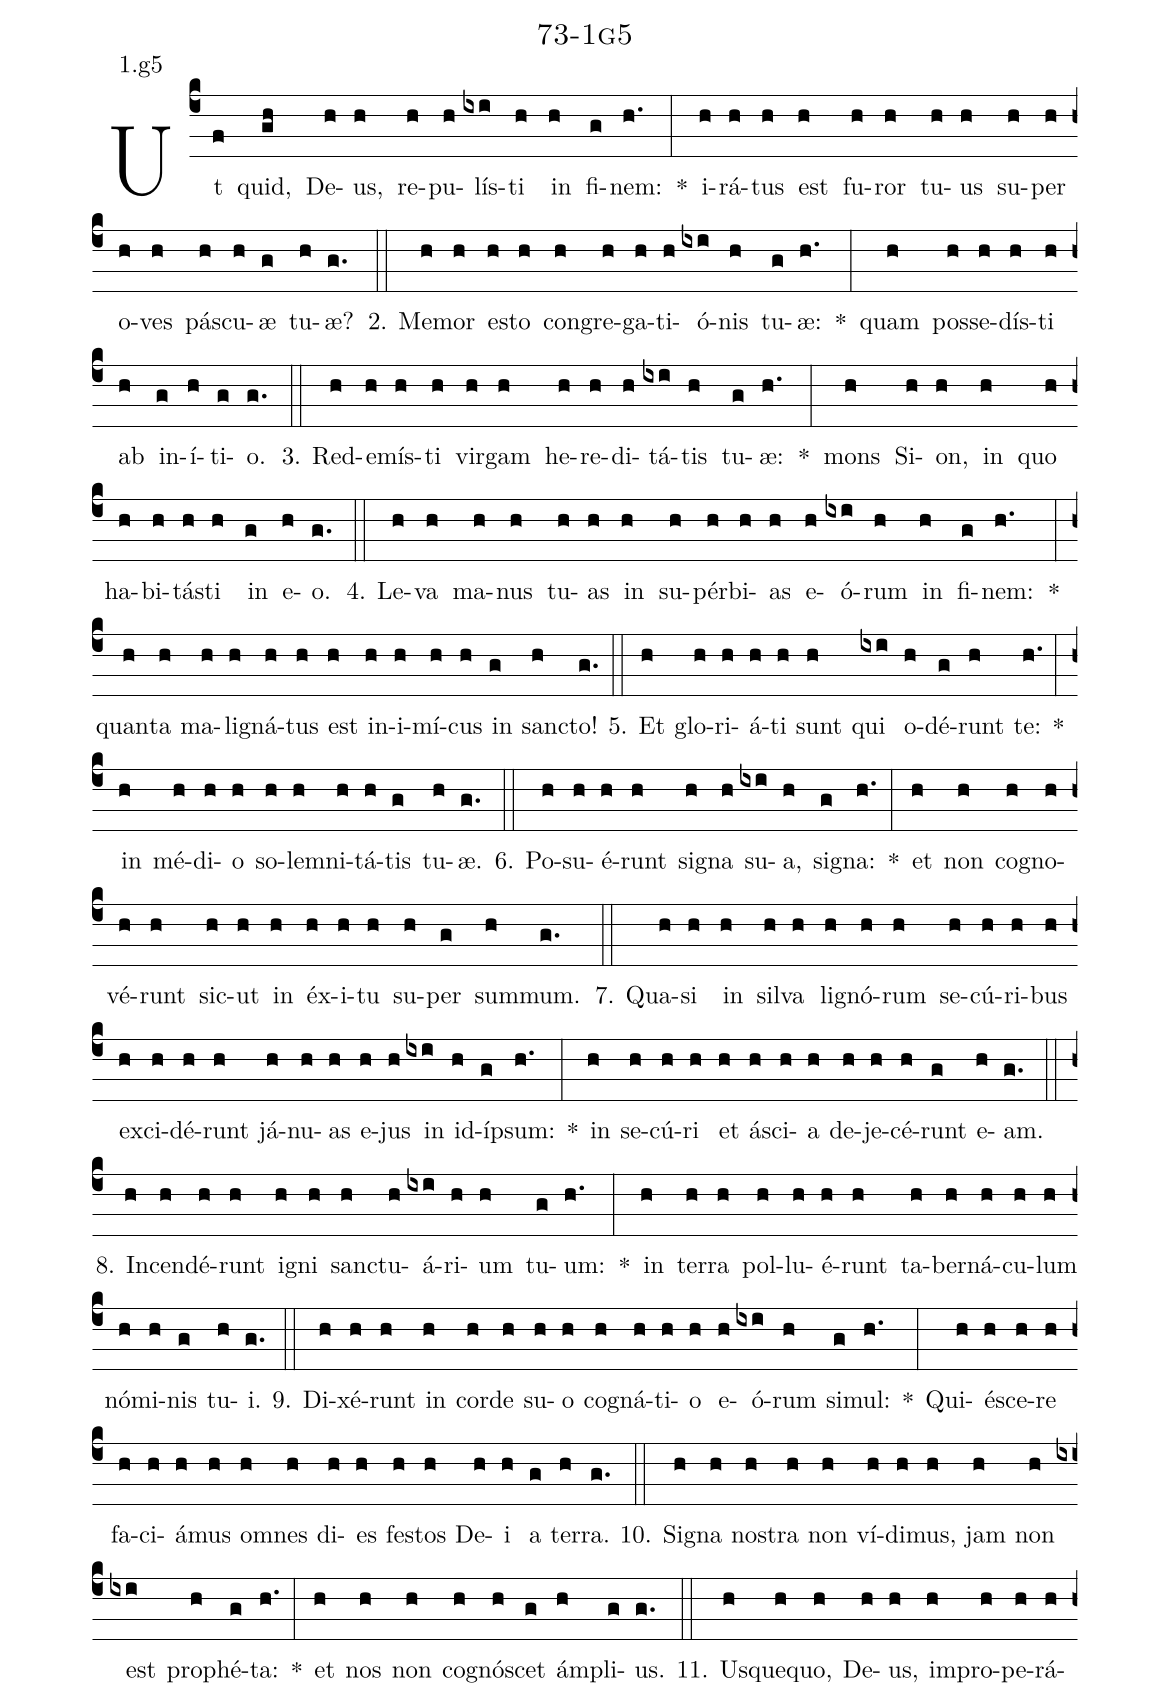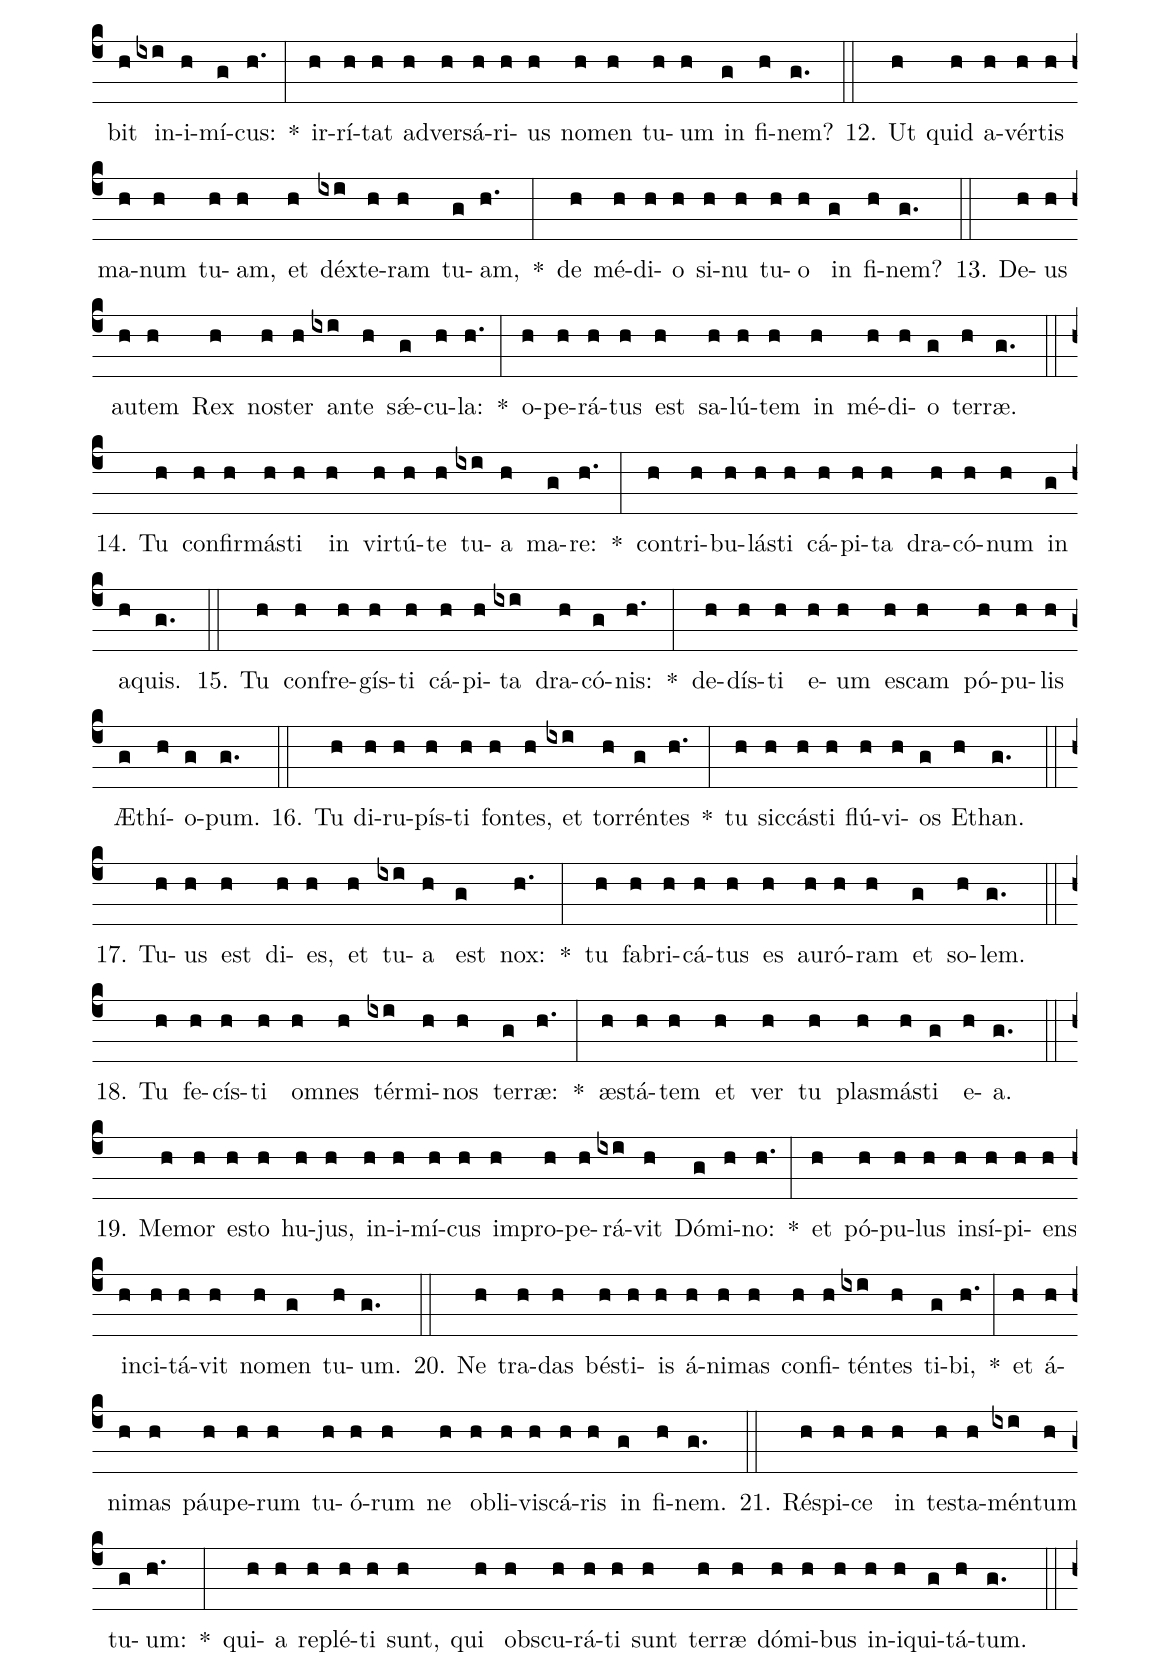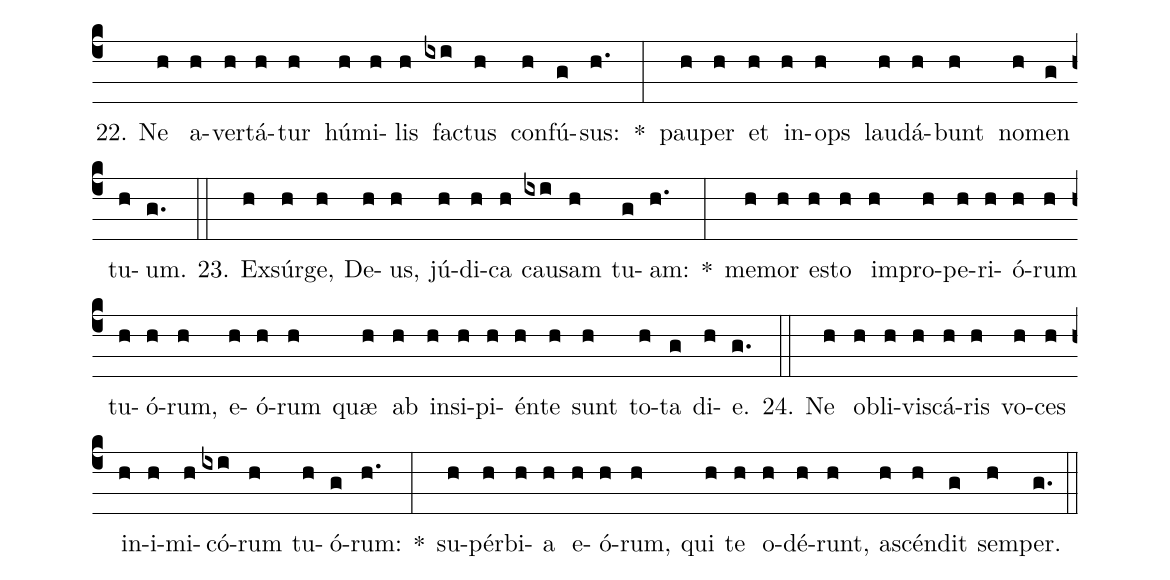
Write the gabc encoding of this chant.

name: 73-1g5;
annotation: 1.g5;
%%
(c4)Ut(f) quid,(gh) De(h)us,(h) re(h)pu(h)lís(ixi)ti(h) in(h) fi(g)nem:(h.) *(:) i(h)rá(h)tus(h) est(h) fu(h)ror(h) tu(h)us(h) su(h)per(h) o(h)ves(h) pás(h)cu(h)æ(g) tu(h)æ?(g.) (::)
2. Me(h)mor(h) es(h)to(h) con(h)gre(h)ga(h)ti(h)ó(ixi)nis(h) tu(g)æ:(h.) *(:) quam(h) pos(h)se(h)dís(h)ti(h) ab(h) in(g)í(h)ti(g)o.(g.) (::)
3. Red(h)e(h)mís(h)ti(h) vir(h)gam(h) he(h)re(h)di(h)tá(ixi)tis(h) tu(g)æ:(h.) *(:) mons(h) Si(h)on,(h) in(h) quo(h) ha(h)bi(h)tás(h)ti(h) in(g) e(h)o.(g.) (::)
4. Le(h)va(h) ma(h)nus(h) tu(h)as(h) in(h) su(h)pér(h)bi(h)as(h) e(h)ó(ixi)rum(h) in(h) fi(g)nem:(h.) *(:) quan(h)ta(h) ma(h)li(h)gná(h)tus(h) est(h) in(h)i(h)mí(h)cus(h) in(g) sanc(h)to!(g.) (::)
5. Et(h) glo(h)ri(h)á(h)ti(h) sunt(h) qui(ixi) o(h)dé(g)runt(h) te:(h.) *(:) in(h) mé(h)di(h)o(h) so(h)lem(h)ni(h)tá(h)tis(g) tu(h)æ.(g.) (::)
6. Po(h)su(h)é(h)runt(h) si(h)gna(h) su(ixi)a,(h) si(g)gna:(h.) *(:) et(h) non(h) co(h)gno(h)vé(h)runt(h) sic(h)ut(h) in(h) éx(h)i(h)tu(h) su(h)per(g) sum(h)mum.(g.) (::)
7. Qua(h)si(h) in(h) sil(h)va(h) li(h)gnó(h)rum(h) se(h)cú(h)ri(h)bus(h) ex(h)ci(h)dé(h)runt(h) já(h)nu(h)as(h) e(h)jus(h) in(ixi) id(h)íp(g)sum:(h.) *(:) in(h) se(h)cú(h)ri(h) et(h) á(h)sci(h)a(h) de(h)je(h)cé(h)runt(g) e(h)am.(g.) (::)
8. In(h)cen(h)dé(h)runt(h) i(h)gni(h) sanc(h)tu(h)á(ixi)ri(h)um(h) tu(g)um:(h.) *(:) in(h) ter(h)ra(h) pol(h)lu(h)é(h)runt(h) ta(h)ber(h)ná(h)cu(h)lum(h) nó(h)mi(h)nis(g) tu(h)i.(g.) (::)
9. Di(h)xé(h)runt(h) in(h) cor(h)de(h) su(h)o(h) co(h)gná(h)ti(h)o(h) e(h)ó(ixi)rum(h) si(g)mul:(h.) *(:) Qui(h)é(h)sce(h)re(h) fa(h)ci(h)á(h)mus(h) om(h)nes(h) di(h)es(h) fes(h)tos(h) De(h)i(h) a(g) ter(h)ra.(g.) (::)
10. Si(h)gna(h) nos(h)tra(h) non(h) ví(h)di(h)mus,(h) jam(h) non(h) est(ixi) pro(h)phé(g)ta:(h.) *(:) et(h) nos(h) non(h) co(h)gnó(h)scet(g) ám(h)pli(g)us.(g.) (::)
11. Us(h)que(h)quo,(h) De(h)us,(h) im(h)pro(h)pe(h)rá(h)bit(h) in(ixi)i(h)mí(g)cus:(h.) *(:) ir(h)rí(h)tat(h) ad(h)ver(h)sá(h)ri(h)us(h) no(h)men(h) tu(h)um(h) in(g) fi(h)nem?(g.) (::)
12. Ut(h) quid(h) a(h)vér(h)tis(h) ma(h)num(h) tu(h)am,(h) et(h) déx(ixi)te(h)ram(h) tu(g)am,(h.) *(:) de(h) mé(h)di(h)o(h) si(h)nu(h) tu(h)o(h) in(g) fi(h)nem?(g.) (::)
13. De(h)us(h) au(h)tem(h) Rex(h) nos(h)ter(h) an(ixi)te(h) sǽ(g)cu(h)la:(h.) *(:) o(h)pe(h)rá(h)tus(h) est(h) sa(h)lú(h)tem(h) in(h) mé(h)di(h)o(g) ter(h)ræ.(g.) (::)
14. Tu(h) con(h)fir(h)más(h)ti(h) in(h) vir(h)tú(h)te(h) tu(ixi)a(h) ma(g)re:(h.) *(:) con(h)tri(h)bu(h)lás(h)ti(h) cá(h)pi(h)ta(h) dra(h)có(h)num(h) in(g) a(h)quis.(g.) (::)
15. Tu(h) con(h)fre(h)gís(h)ti(h) cá(h)pi(h)ta(ixi) dra(h)có(g)nis:(h.) *(:) de(h)dís(h)ti(h) e(h)um(h) es(h)cam(h) pó(h)pu(h)lis(h) Æ(g)thí(h)o(g)pum.(g.) (::)
16. Tu(h) di(h)ru(h)pís(h)ti(h) fon(h)tes,(h) et(ixi) tor(h)rén(g)tes(h.) *(:) tu(h) sic(h)cás(h)ti(h) flú(h)vi(h)os(g) E(h)than.(g.) (::)
17. Tu(h)us(h) est(h) di(h)es,(h) et(h) tu(ixi)a(h) est(g) nox:(h.) *(:) tu(h) fa(h)bri(h)cá(h)tus(h) es(h) au(h)ró(h)ram(h) et(g) so(h)lem.(g.) (::)
18. Tu(h) fe(h)cís(h)ti(h) om(h)nes(h) tér(ixi)mi(h)nos(h) ter(g)ræ:(h.) *(:) æs(h)tá(h)tem(h) et(h) ver(h) tu(h) plas(h)más(h)ti(g) e(h)a.(g.) (::)
19. Me(h)mor(h) es(h)to(h) hu(h)jus,(h) in(h)i(h)mí(h)cus(h) im(h)pro(h)pe(h)rá(ixi)vit(h) Dó(g)mi(h)no:(h.) *(:) et(h) pó(h)pu(h)lus(h) in(h)sí(h)pi(h)ens(h) in(h)ci(h)tá(h)vit(h) no(h)men(g) tu(h)um.(g.) (::)
20. Ne(h) tra(h)das(h) bés(h)ti(h)is(h) á(h)ni(h)mas(h) con(h)fi(h)tén(ixi)tes(h) ti(g)bi,(h.) *(:) et(h) á(h)ni(h)mas(h) páu(h)pe(h)rum(h) tu(h)ó(h)rum(h) ne(h) ob(h)li(h)vis(h)cá(h)ris(h) in(g) fi(h)nem.(g.) (::)
21. Ré(h)spi(h)ce(h) in(h) tes(h)ta(h)mén(ixi)tum(h) tu(g)um:(h.) *(:) qui(h)a(h) re(h)plé(h)ti(h) sunt,(h) qui(h) obs(h)cu(h)rá(h)ti(h) sunt(h) ter(h)ræ(h) dó(h)mi(h)bus(h) in(h)i(h)qui(g)tá(h)tum.(g.) (::)
22. Ne(h) a(h)ver(h)tá(h)tur(h) hú(h)mi(h)lis(h) fac(ixi)tus(h) con(h)fú(g)sus:(h.) *(:) pau(h)per(h) et(h) in(h)ops(h) lau(h)dá(h)bunt(h) no(h)men(g) tu(h)um.(g.) (::)
23. Ex(h)súr(h)ge,(h) De(h)us,(h) jú(h)di(h)ca(h) cau(ixi)sam(h) tu(g)am:(h.) *(:) me(h)mor(h) es(h)to(h) im(h)pro(h)pe(h)ri(h)ó(h)rum(h) tu(h)ó(h)rum,(h) e(h)ó(h)rum(h) quæ(h) ab(h) in(h)si(h)pi(h)én(h)te(h) sunt(h) to(h)ta(g) di(h)e.(g.) (::)
24. Ne(h) ob(h)li(h)vis(h)cá(h)ris(h) vo(h)ces(h) in(h)i(h)mi(h)có(ixi)rum(h) tu(h)ó(g)rum:(h.) *(:) su(h)pér(h)bi(h)a(h) e(h)ó(h)rum,(h) qui(h) te(h) o(h)dé(h)runt,(h) a(h)scén(h)dit(g) sem(h)per.(g.) (::)
